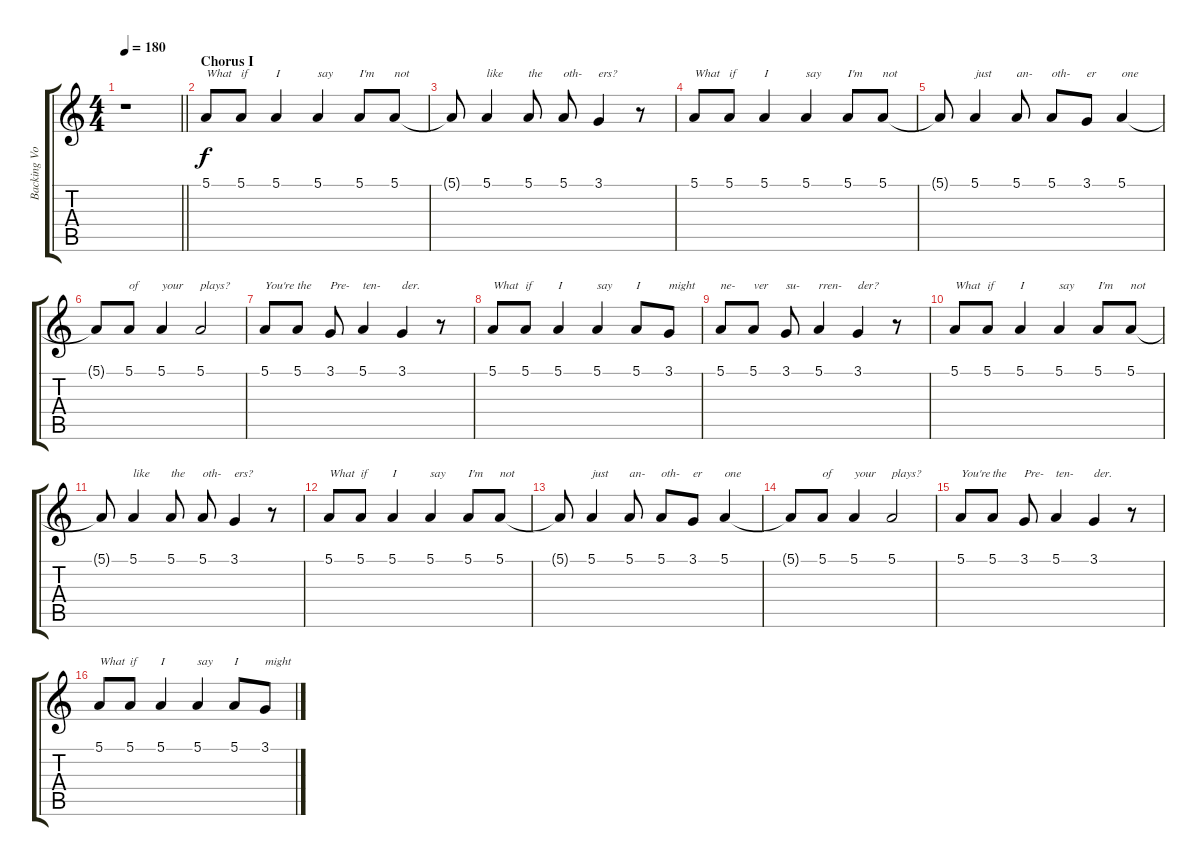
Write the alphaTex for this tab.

\track ("Backing Vocals" "Backing Vo") {instrument altosax}
\staff {score tabs}
\tuning (E4 B3 G3 D3 A2 E2) {hide}
\ts (4 4)
\tempo 180
\clef g2
\barLineRight lightlight
\ks aminor
r.1{dy f} |
\section ("" "Chorus I")
5.1.8{txt "What"} 5.1.8{txt "if"} 5.1.4{txt "I"} 5.1.4{txt "say"} 5.1.8{txt "I'm"} 5.1.8{txt "not"} |
5.1{t}.8 5.1.4{txt "like"} 5.1.8{txt "the"} 5.1.8{txt "oth-"} 3.1.4{txt "ers?"} r.8 |
5.1.8{txt "What"} 5.1.8{txt "if"} 5.1.4{txt "I"} 5.1.4{txt "say"} 5.1.8{txt "I'm"} 5.1.8{txt "not"} |
5.1{t}.8 5.1.4{txt "just"} 5.1.8{txt "an-"} 5.1.8{txt "oth-"} 3.1.8{txt "er"} 5.1.4{txt "one"} |
5.1{t}.8 5.1.8{txt "of"} 5.1.4{txt "your"} 5.1.2{txt "plays?"} |
5.1.8{txt "You're"} 5.1.8{txt "the"} 3.1.8{txt "Pre-"} 5.1.4{txt "ten-"} 3.1.4{txt "der."} r.8 |
5.1.8{txt "What"} 5.1.8{txt "if"} 5.1.4{txt "I"} 5.1.4{txt "say"} 5.1.8{txt "I"} 3.1.8{txt "might"} |
5.1.8{txt "ne-"} 5.1.8{txt "ver"} 3.1.8{txt "su-"} 5.1.4{txt "rren-"} 3.1.4{txt "der?"} r.8 |
5.1.8{txt "What"} 5.1.8{txt "if"} 5.1.4{txt "I"} 5.1.4{txt "say"} 5.1.8{txt "I'm"} 5.1.8{txt "not"} |
5.1{t}.8 5.1.4{txt "like"} 5.1.8{txt "the"} 5.1.8{txt "oth-"} 3.1.4{txt "ers?"} r.8 |
5.1.8{txt "What"} 5.1.8{txt "if"} 5.1.4{txt "I"} 5.1.4{txt "say"} 5.1.8{txt "I'm"} 5.1.8{txt "not"} |
5.1{t}.8 5.1.4{txt "just"} 5.1.8{txt "an-"} 5.1.8{txt "oth-"} 3.1.8{txt "er"} 5.1.4{txt "one"} |
5.1{t}.8 5.1.8{txt "of"} 5.1.4{txt "your"} 5.1.2{txt "plays?"} |
5.1.8{txt "You're"} 5.1.8{txt "the"} 3.1.8{txt "Pre-"} 5.1.4{txt "ten-"} 3.1.4{txt "der."} r.8 |
5.1.8{txt "What"} 5.1.8{txt "if"} 5.1.4{txt "I"} 5.1.4{txt "say"} 5.1.8{txt "I"} 3.1.8{txt "might"}
